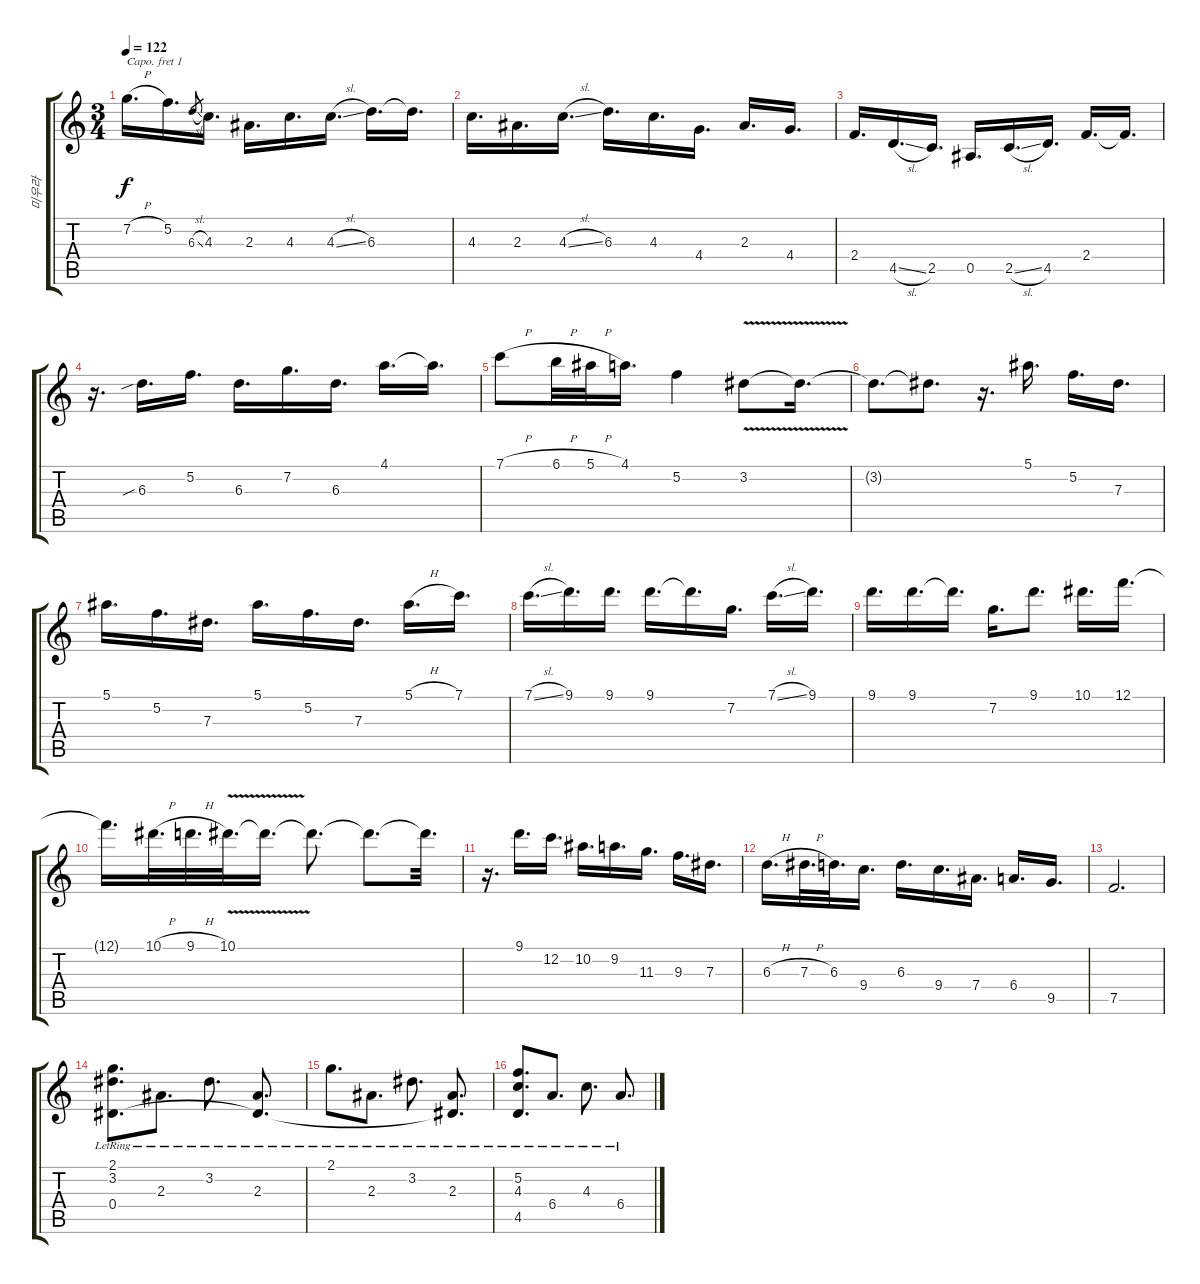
\track ("미우라" "미우라") {instrument acousticguitarsteel}
\staff {score tabs}
\capo 1
\tuning (E4 B3 G3 D3 A2 E2) {hide}
\ts (3 4)
\tempo 122
\clef g2
\ks c
7.2{h}.16{d dy f} 5.2.16{d} 6.3{sl}.8{gr} 4.3.16{d} 2.3.16{d} 4.3.16{d} 4.3{sl}.16{d} 6.3.16{d} 6.3{t}.16{d} |
4.3.16{d} 2.3.16{d} 4.3{sl}.16{d} 6.3.16{d} 4.3.16{d} 4.4.16{d} 2.3.16{d} 4.4.16{d} |
2.4.16{d} 4.5{sl}.16{d} 2.5.16{d} 0.5.16{d} 2.5{sl}.16{d} 4.5.16{d} 2.4.16{d} 2.4{t}.16{d} |
r.16{d} 6.3{sib}.16{d} 5.2.16{d} 6.3.16{d} 7.2.16{d} 6.3.16{d} 4.1.16{d} 4.1{t}.16{d} |
7.1{h}.8 6.1{h}.32 5.1{h}.32 4.1.16{d} 5.2.4 3.2{v}.8 3.2{t}.16{d} |
3.2{t}.8{d} 3.2{t}.8{d} r.16{d} 5.1.16{d} 5.2.16{d} 7.3.16{d} |
5.1.16{d} 5.2.16{d} 7.3.16{d} 5.1.16{d} 5.2.16{d} 7.3.16{d} 5.1{h}.16{d} 7.1.16{d} |
7.1{sl}.16{d} 9.1.16{d} 9.1.16{d} 9.1.16{d} 9.1{t}.16{d} 7.2.16{d} 7.1{sl}.16{d} 9.1.16{d} |
9.1.16{d} 9.1.16{d} 9.1{t}.16{d} 7.2.16{d} 9.1.8{d} 10.1.16{d} 12.1.16{d} |
12.1{t}.16{d} 10.1{h}.32{d} 9.1{h}.32{d} 10.1{v}.32{d} 10.1{t}.16{d} 10.1{t}.8{d} 10.1{t}.8{d} 10.1{t}.32{d} |
r.16{d} 9.1.16{d} 12.2.16{d} 10.2.16{d} 9.2.16{d} 11.3.16{d} 9.3.16{d} 7.3.16{d} |
6.3{h}.16{d} 7.3{h}.32{d} 6.3.32{d} 9.4.16{d} 6.3.16{d} 9.4.16{d} 7.4.16{d} 6.4.16{d} 9.5.16{d} |
7.5.2{d} |
(2.1{lr} 3.2{lr} 0.4{lr}).8{d} 2.3{lr}.8{d} 3.2{lr}.8{d} (2.3{lr} 0.4{t}).8{d} |
2.1{lr}.8{d} 2.3{lr}.8{d} 3.2{lr}.8{d} (2.3{lr} 0.4{t}).8{d} |
(5.2{lr} 4.3{lr} 4.5{lr}).8{d} 6.4{lr}.8{d} 4.3{lr}.8{d} 6.4{lr}.8{d}
